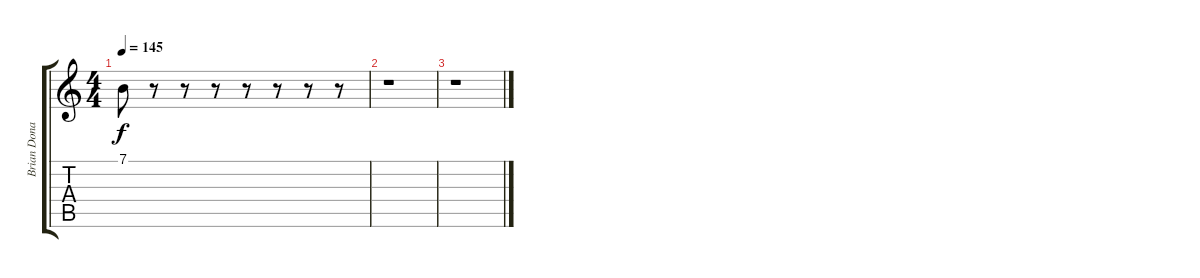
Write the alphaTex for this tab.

\track ("Brian Donahue (Backup Vocals/Harmonies)" "Brian Dona") {instrument clarinet}
\staff {score tabs}
\tuning (E4 B3 G3 D3 A2 E2) {hide}
\ts (4 4)
\tempo 145
\clef g2
\ks c
7.1{t}.8{dy f} r.8 r.8 r.8 r.8 r.8 r.8 r.8 |
r.1 |
r.1
